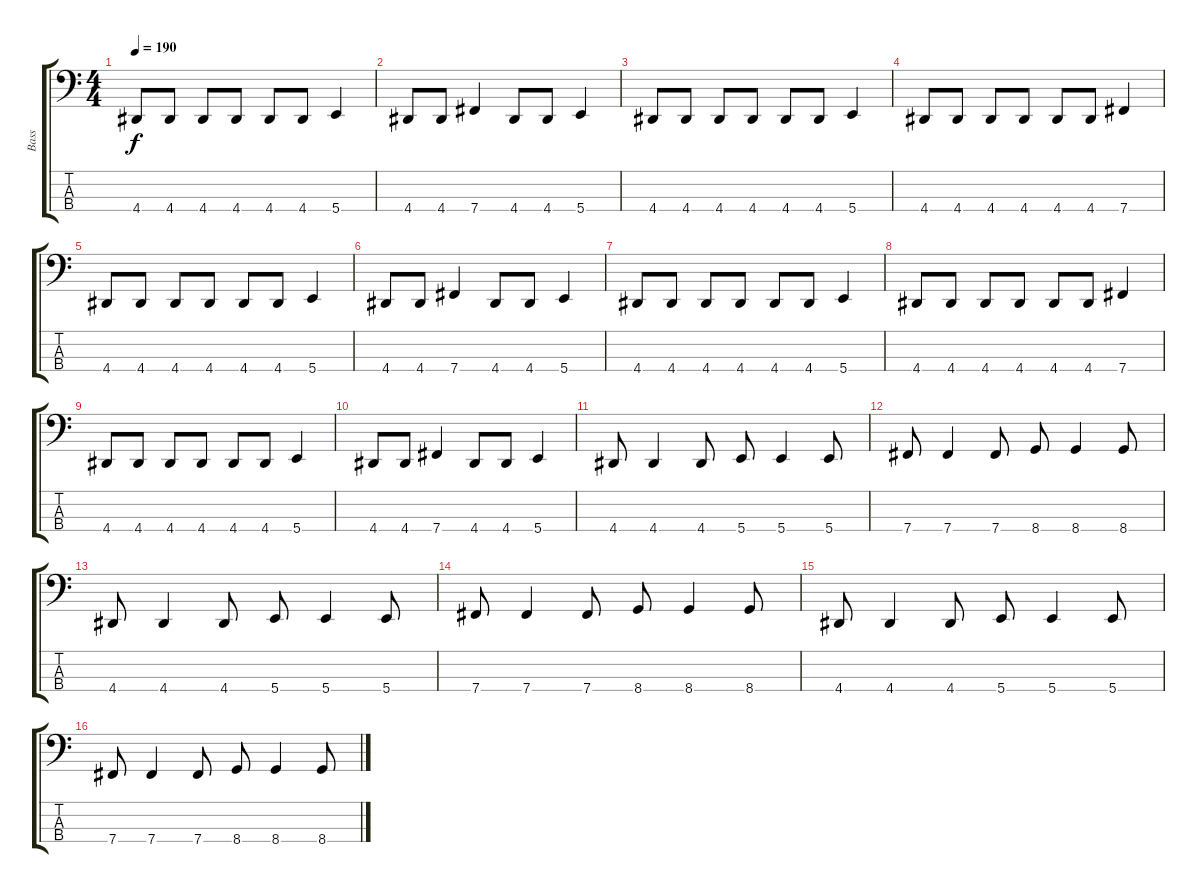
\track ("Bass" "Bass") {instrument electricbasspick}
\staff {score tabs}
\tuning (E2 B1 Gb1 B0) {hide}
\ts (4 4)
\tempo 190
\clef f4
\ks c
4.4.8{dy f} 4.4.8 4.4.8 4.4.8 4.4.8 4.4.8 5.4.4 |
4.4.8 4.4.8 7.4.4 4.4.8 4.4.8 5.4.4 |
4.4.8 4.4.8 4.4.8 4.4.8 4.4.8 4.4.8 5.4.4 |
4.4.8 4.4.8 4.4.8 4.4.8 4.4.8 4.4.8 7.4.4 |
4.4.8 4.4.8 4.4.8 4.4.8 4.4.8 4.4.8 5.4.4 |
4.4.8 4.4.8 7.4.4 4.4.8 4.4.8 5.4.4 |
4.4.8 4.4.8 4.4.8 4.4.8 4.4.8 4.4.8 5.4.4 |
4.4.8 4.4.8 4.4.8 4.4.8 4.4.8 4.4.8 7.4.4 |
4.4.8 4.4.8 4.4.8 4.4.8 4.4.8 4.4.8 5.4.4 |
4.4.8 4.4.8 7.4.4 4.4.8 4.4.8 5.4.4 |
4.4.8 4.4.4 4.4.8 5.4.8 5.4.4 5.4.8 |
7.4.8 7.4.4 7.4.8 8.4.8 8.4.4 8.4.8 |
4.4.8 4.4.4 4.4.8 5.4.8 5.4.4 5.4.8 |
7.4.8 7.4.4 7.4.8 8.4.8 8.4.4 8.4.8 |
4.4.8 4.4.4 4.4.8 5.4.8 5.4.4 5.4.8 |
7.4.8 7.4.4 7.4.8 8.4.8 8.4.4 8.4.8
